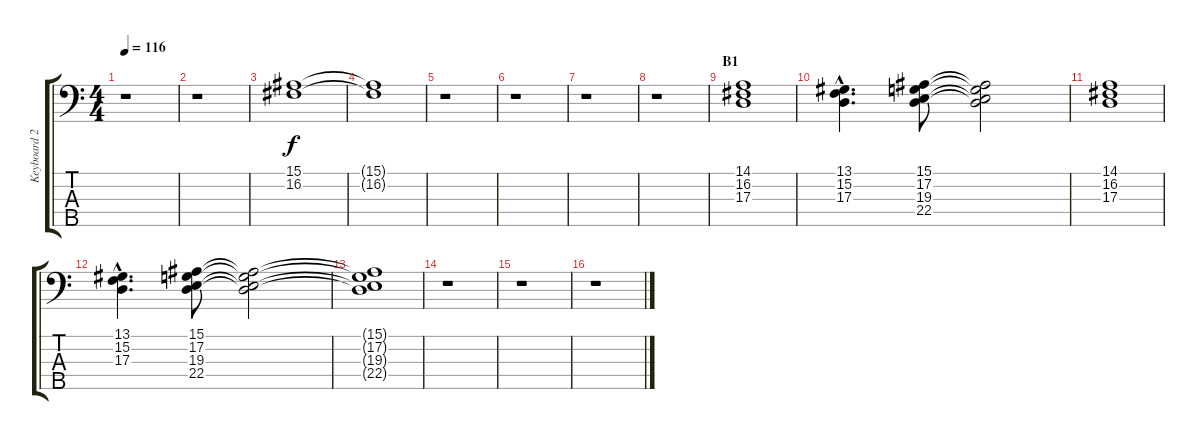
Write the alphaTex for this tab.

\track ("Keyboard 2" "Keyboard 2") {instrument choiraahs}
\staff {score tabs}
\tuning (G2 D2 A1 E1 B0) {hide}
\ts (4 4)
\tempo 116
\clef f4
\ks c
r.1{dy f} |
r.1 |
(15.1 16.2).1 |
(15.1{t} 16.2{t}).1 |
r.1 |
r.1 |
r.1 |
r.1 |
\section ("" "B1")
(14.1 16.2 17.3).1 |
(13.1{hac} 15.2{hac} 17.3{hac}).4{d} (15.1 17.2 19.3 22.4).8 (15.1{t} 17.2{t} 19.3{t} 22.4{t}).2 |
(14.1 16.2 17.3).1 |
(13.1{hac} 15.2{hac} 17.3{hac}).4{d} (15.1 17.2 19.3 22.4).8 (15.1{t} 17.2{t} 19.3{t} 22.4{t}).2 |
(15.1{t} 17.2{t} 19.3{t} 22.4{t}).1 |
r.1 |
r.1 |
r.1
